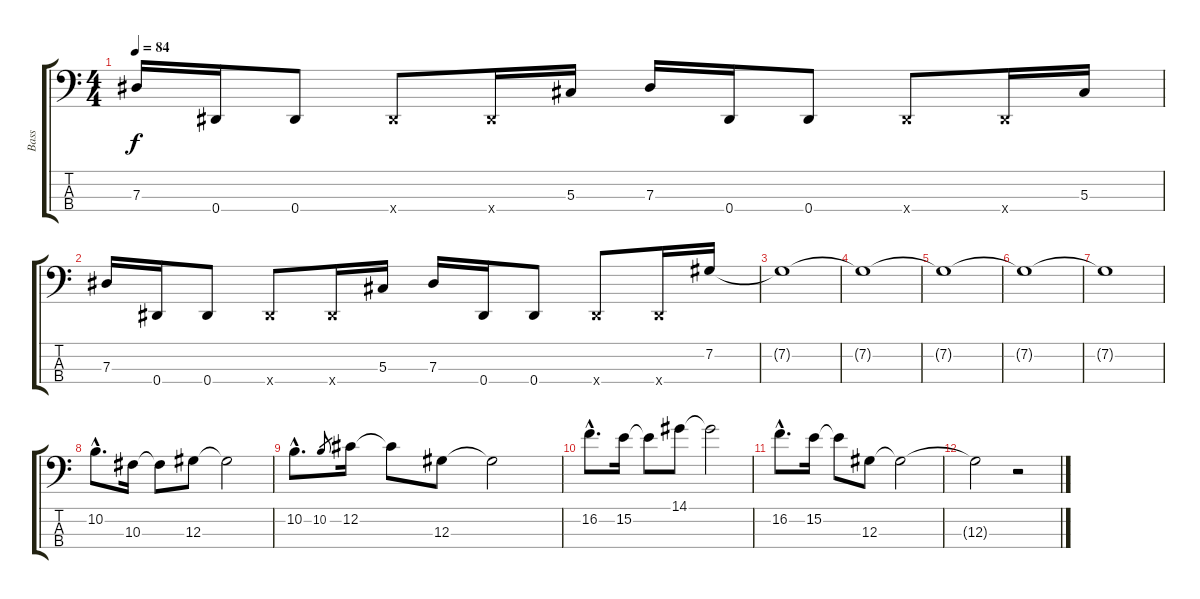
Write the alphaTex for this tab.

\track ("Bass" "Bass") {instrument electricbassfinger}
\staff {score tabs}
\tuning (Gb2 Db2 Ab1 Eb1) {hide}
\ts (4 4)
\tempo 84
\clef f4
\ks c
7.3.16{dy f} 0.4.16 0.4.8 0.4{x}.8 0.4{x}.16 5.3.16 7.3.16 0.4.16 0.4.8 0.4{x}.8 0.4{x}.16 5.3.16 |
7.3.16 0.4.16 0.4.8 0.4{x}.8 0.4{x}.16 5.3.16 7.3.16 0.4.16 0.4.8 0.4{x}.8 0.4{x}.16 7.2.16 |
7.2{t}.1 |
7.2{t}.1 |
7.2{t}.1 |
7.2{t}.1 |
7.2{t}.1 |
10.2{hac}.8{d} 10.3.16 10.3{t}.8 12.3.8 12.3{t}.2 |
10.2{hac}.8{d} 10.2.8{gr} 12.2.16 12.2{t}.8 12.3.8 12.3{t}.2 |
16.2{hac}.8{d} 15.2.16 15.2{t}.8 14.1.8 14.1{t}.2 |
16.2{hac}.8{d} 15.2.16 15.2{t}.8 12.3.8 12.3{t}.2 |
12.3{t}.2 r.2
